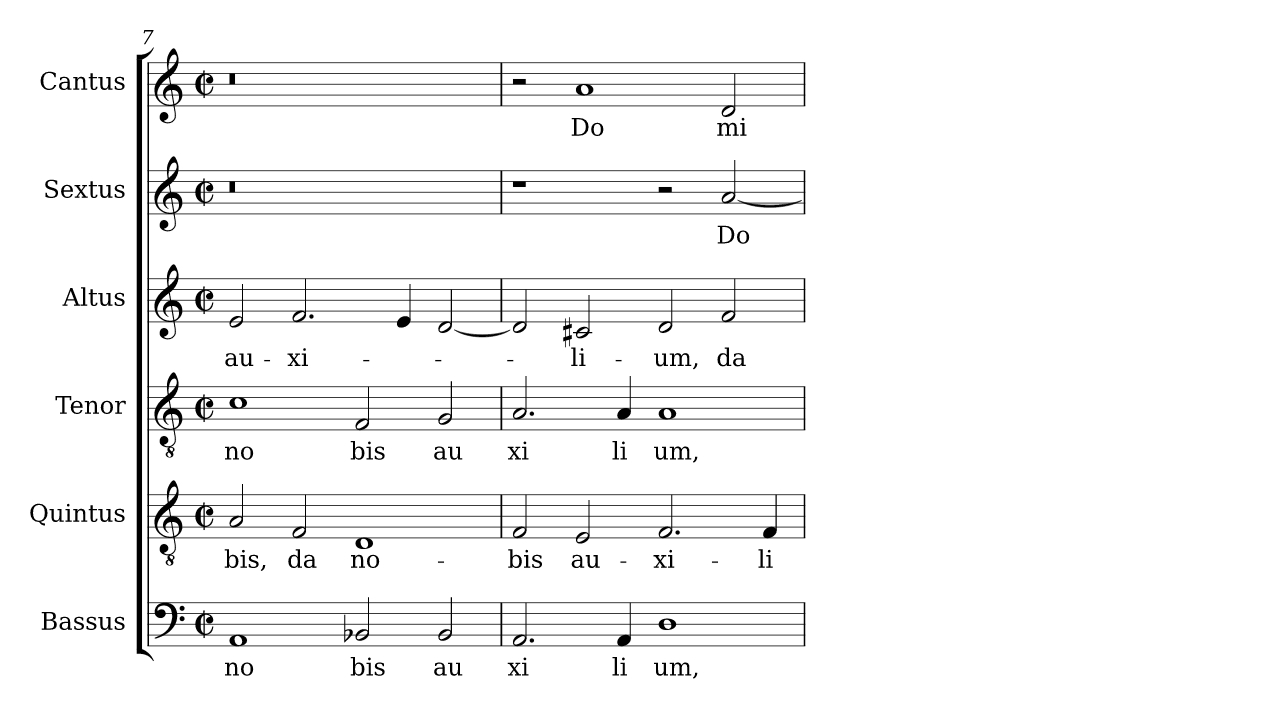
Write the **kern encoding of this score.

**kern	**text	**kern	**text	**kern	**text	**kern	**text	**kern	**text	**kern	**text
*part6	*part6	*part5	*part5	*part4	*part4	*part3	*part3	*part2	*part2	*part1	*part1
*staff6	*staff6	*staff5	*staff5	*staff4	*staff4	*staff3	*staff3	*staff2	*staff2	*staff1	*staff1
*I"Bassus	*	*I"Quintus	*	*I"Tenor	*	*I"Altus	*	*I"Sextus	*	*I"Cantus	*
*clefF4	*	*clefGv2	*	*clefGv2	*	*clefG2	*	*clefG2	*	*clefG2	*
*M2/2	*	*M2/2	*	*M2/2	*	*M2/2	*	*M2/2	*	*M2/2	*
*met(c|)	*	*met(c|)	*	*met(c|)	*	*met(c|)	*	*met(c|)	*	*met(c|)	*
=7	=7	=7	=7	=7	=7	=7	=7	=7	=7	=7	=7
!	!LO:LY:b:cj	!	!LO:LY:b:cj	!	!LO:LY:b:cj	!	!LO:LY:b:cj	!	!	!	!
1AA	no	2A/	-bis,	1c	no	2e/	au-	0r	.	0r	.
!	!	!	!LO:LY:b:cj	!	!	!	!LO:LY:b:cj	!	!	!	!
.	.	2F/	da	.	.	2.f/	-xi-	.	.	.	.
!	!LO:LY:b:cj	!	!LO:LY:b:cj	!	!LO:LY:b:cj	!	!	!	!	!	!
2BB-X/	bis	1D	no-	2F/	bis	.	.	.	.	.	.
.	.	.	.	.	.	4e/	.	.	.	.	.
!	!LO:LY:b:cj	!	!	!	!LO:LY:b:cj	!	!	!	!	!	!
2BB-/	au	.	.	2G/	au	[<2d/	.	.	.	.	.
=8	=8	=8	=8	=8	=8	=8	=8	=8	=8	=8	=8
!	!LO:LY:b:cj	!	!LO:LY:b:cj	!	!LO:LY:b:cj	!	!	!	!	!	!
2.AA/	xi	2F/	-bis	2.A/	xi	2d/]	.	1r	.	2r	.
!	!	!	!LO:LY:b:cj	!	!	!	!LO:LY:b:cj	!	!	!	!LO:LY:b:cj
.	.	2E/	au-	.	.	2c#X/	-li-	.	.	1a	Do
!	!LO:LY:b:cj	!	!	!	!LO:LY:b:cj	!	!	!	!	!	!
4AA/	li	.	.	4A/	li	.	.	.	.	.	.
!	!LO:LY:b:cj	!	!LO:LY:b:cj	!	!LO:LY:b:cj	!	!LO:LY:b:cj	!	!	!	!
1D	um,	2.F/	-xi-	1A	um,	2d/	-um,	2r	.	.	.
!	!	!	!	!	!	!	!LO:LY:b:cj	!	!LO:LY:b	!	!LO:LY:b:cj
.	.	.	.	.	.	2f/	da	[<2a/	Do-	2d/	mi
!	!	!	!LO:LY:b:cj	!	!	!	!	!	!	!	!
.	.	4F/	-li-	.	.	.	.	.	.	.	.
=	=	=	=	=	=	=	=	=	=	=	=
*-	*-	*-	*-	*-	*-	*-	*-	*-	*-	*-	*-
